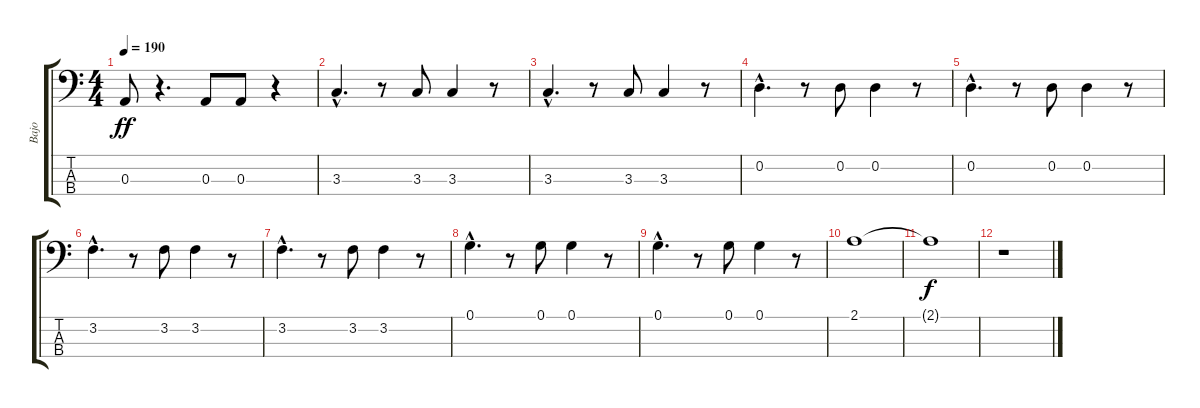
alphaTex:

\track ("Bajo" "Bajo") {instrument electricbasspick}
\staff {score tabs}
\tuning (G2 D2 A1 E1) {hide}
\ts (4 4)
\tempo 190
\clef f4
\ks c
0.3.8{dy ff} r.4{d} 0.3.8 0.3.8 r.4 |
3.3{hac}.4{d} r.8 3.3.8 3.3.4 r.8 |
3.3{hac}.4{d} r.8 3.3.8 3.3.4 r.8 |
0.2{hac}.4{d} r.8 0.2.8 0.2.4 r.8 |
0.2{hac}.4{d} r.8 0.2.8 0.2.4 r.8 |
3.2{hac}.4{d} r.8 3.2.8 3.2.4 r.8 |
3.2{hac}.4{d} r.8 3.2.8 3.2.4 r.8 |
0.1{hac}.4{d} r.8 0.1.8 0.1.4 r.8 |
0.1{hac}.4{d} r.8 0.1.8 0.1.4 r.8 |
2.1.1{volume 5} |
2.1{t}.1{dy f} |
r.1
